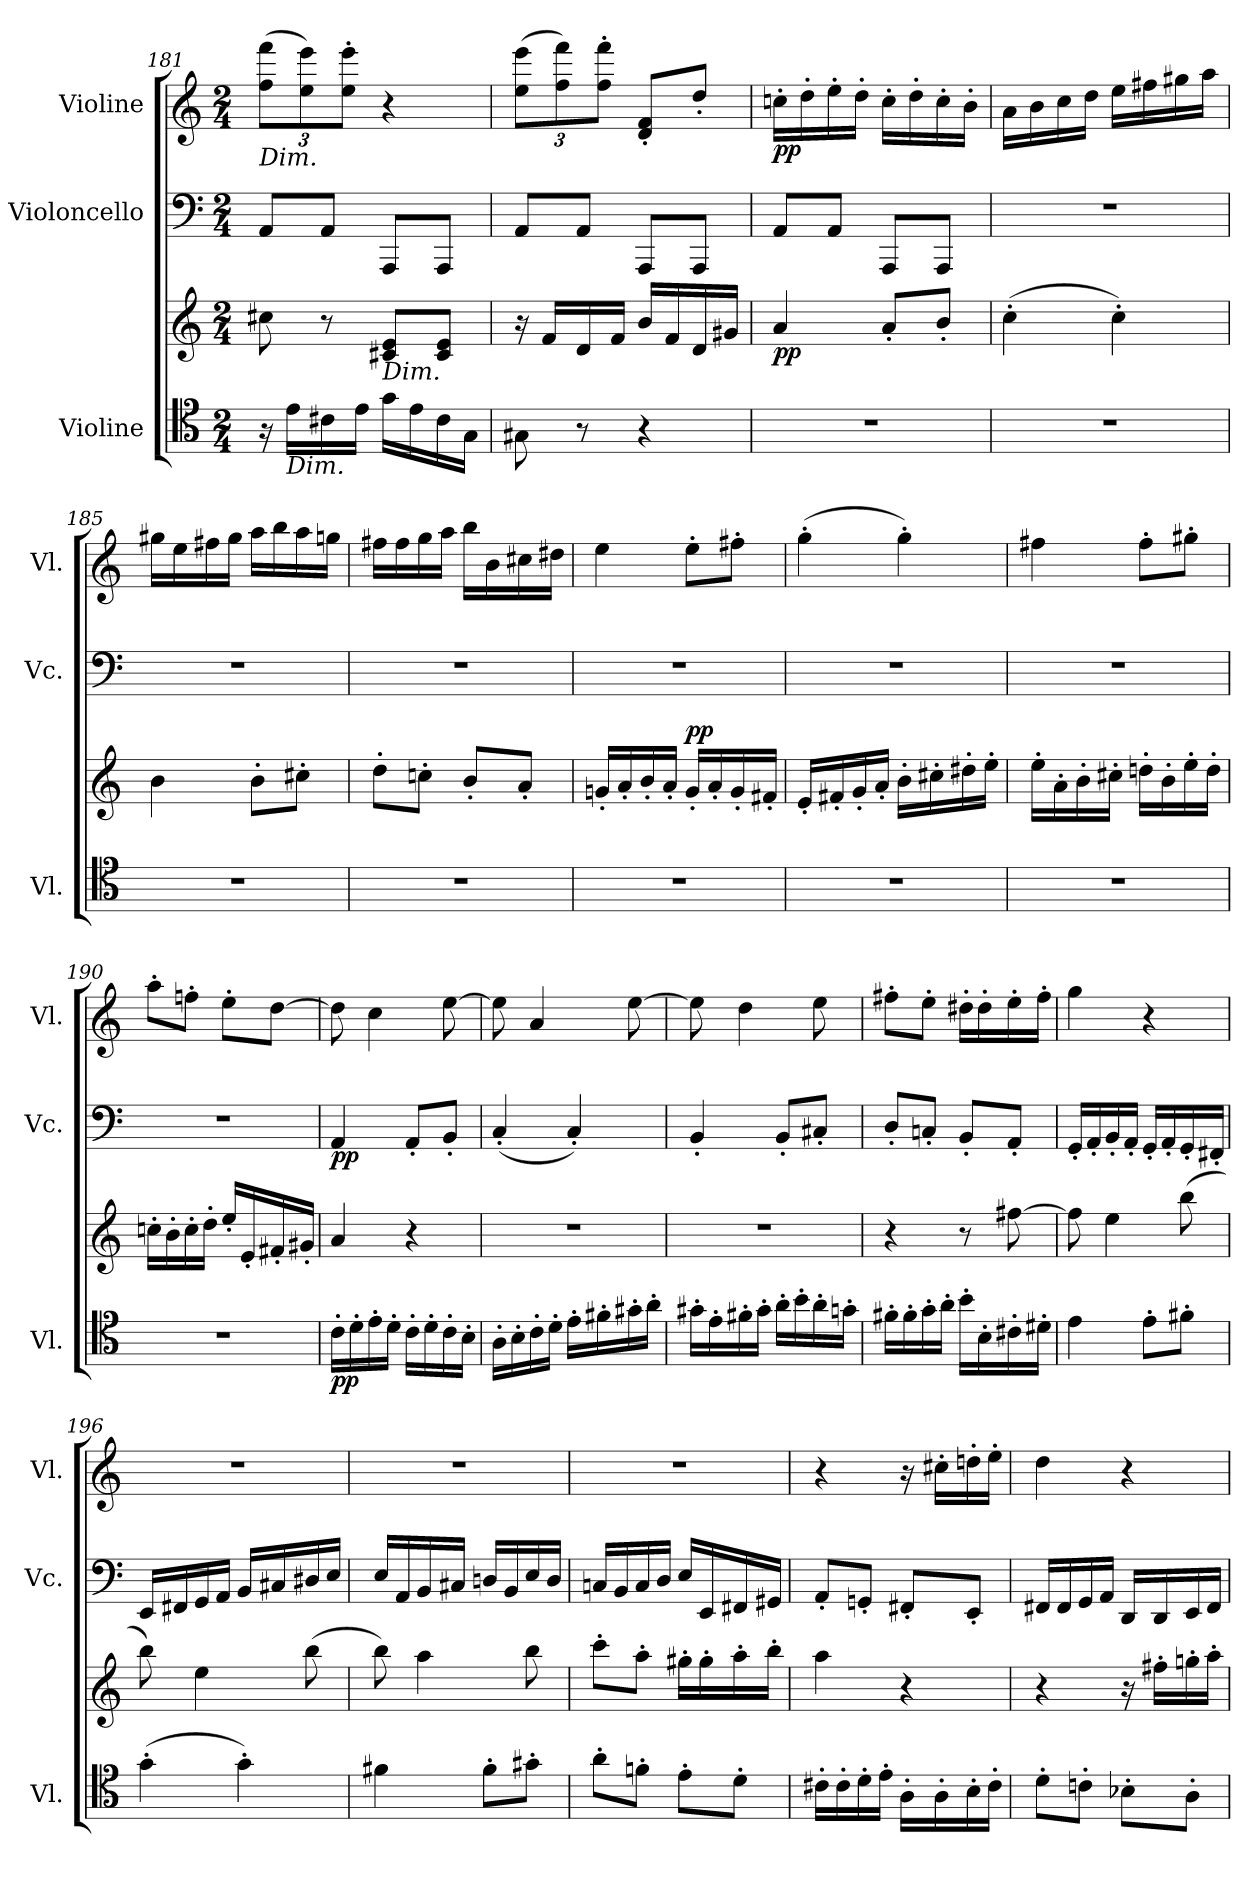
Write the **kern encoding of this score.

**kern	**kern	**dynam	**kern	**dynam	**kern	**dynam
*part3	*part3	*part3	*part2	*part2	*part1	*part1
*staff4	*staff3	*staff3/4	*staff2	*staff2	*staff1	*staff1
*I"Violine	*	*	*I"Violoncello	*	*I"Violine	*
*I'Vl.	*	*	*I'Vc.	*	*I'Vl.	*
*clefC4	*clefG2	*	*clefF4	*	*clefG2	*
*k[]	*k[]	*	*k[]	*	*k[]	*
*M2/4	*M2/4	*	*M2/4	*	*M2/4	*
*	*	*	*	*	*Xbrackettup	*
=181	=181	=181	=181	=181	=181	=181
!	!	!	!	!	!LO:TX:b:i:t=Dim.	!
16r	8cc#X\	.	8AA/L	.	(>12ff\ 12fff\L	.
!LO:TX:b:i:t=Dim.	!	!	!	!	!	!
16e\LL	.	.	.	.	.	.
.	.	.	.	.	12ee\ 12eee\)	.
16c#X\	8r	.	8AA/J	.	.	.
.	.	.	.	.	12ee'\ 12eee'\J	.
16e\JJ	.	.	.	.	.	.
!	!LO:TX:b:i:t=Dim.	!	!	!	!	!
16g\LL	8c#X/ 8e/L	.	8AAA/L	.	4r	.
16e\	.	.	.	.	.	.
16c#\	8c#/ 8e/J	.	8AAA/J	.	.	.
16G\JJ	.	.	.	.	.	.
=182	=182	=182	=182	=182	=182	=182
8G#X\	16r	.	8AA/L	.	(>12ee\ 12eee\L	.
.	16f/LL	.	.	.	.	.
.	.	.	.	.	12ff\ 12fff\)	.
8r	16d/	.	8AA/J	.	.	.
.	.	.	.	.	12ff'\ 12fff'\J	.
.	16f/JJ	.	.	.	.	.
4r	16b/LL	.	8AAA/L	.	8d'/ 8f'/L	.
.	16f/	.	.	.	.	.
.	16d/	.	8AAA/J	.	8dd'/J	.
.	16g#X/JJ	.	.	.	.	.
=183	=183	=183	=183	=183	=183	=183
!	!	!LO:DY:b	!	!	!	!LO:DY:b
2r	4a/	pp	8AA/L	.	16ccn'\LL	pp
.	.	.	.	.	16dd'\	.
.	.	.	8AA/J	.	16ee'\	.
.	.	.	.	.	16dd'\JJ	.
.	8a'/L	.	8AAA/L	.	16cc'\LL	.
.	.	.	.	.	16dd'\	.
.	8b'/J	.	8AAA/J	.	16cc'\	.
.	.	.	.	.	16b'\JJ	.
=184	=184	=184	=184	=184	=184	=184
2r	(>4cc'\	.	2r	.	16a\LL	.
.	.	.	.	.	16b\	.
.	.	.	.	.	16cc\	.
.	.	.	.	.	16dd\JJ	.
.	4cc'\)	.	.	.	16ee\LL	.
.	.	.	.	.	16ff#X\	.
.	.	.	.	.	16gg#X\	.
.	.	.	.	.	16aa\JJ	.
=185	=185	=185	=185	=185	=185	=185
2r	4b\	.	2r	.	16gg#X\LL	.
.	.	.	.	.	16ee\	.
.	.	.	.	.	16ff#X\	.
.	.	.	.	.	16gg#\JJ	.
.	8b'\L	.	.	.	16aa\LL	.
.	.	.	.	.	16bb\	.
.	8cc#X'\J	.	.	.	16aa\	.
.	.	.	.	.	16ggn\JJ	.
=186	=186	=186	=186	=186	=186	=186
2r	8dd'\L	.	2r	.	16ff#X\LL	.
.	.	.	.	.	16ff#\	.
.	8ccn'\J	.	.	.	16gg\	.
.	.	.	.	.	16aa\JJ	.
.	8b'/L	.	.	.	16bb\LL	.
.	.	.	.	.	16b\	.
.	8a'/J	.	.	.	16cc#X\	.
.	.	.	.	.	16dd#X\JJ	.
=187	=187	=187	=187	=187	=187	=187
2r	16gn'/LL	.	2r	.	4ee\	.
.	16a'/	.	.	.	.	.
.	16b'/	.	.	.	.	.
.	16a'/JJ	.	.	.	.	.
!	!	!LO:DY:a	!	!	!	!
.	16g'/LL	pp	.	.	8ee'\L	.
.	16a'/	.	.	.	.	.
.	16g'/	.	.	.	8ff#X'\J	.
.	16f#X'/JJ	.	.	.	.	.
=188	=188	=188	=188	=188	=188	=188
2r	16e'/LL	.	2r	.	(>4gg'\	.
.	16f#X'/	.	.	.	.	.
.	16g'/	.	.	.	.	.
.	16a'/JJ	.	.	.	.	.
.	16b'\LL	.	.	.	4gg'\)	.
.	16cc#X'\	.	.	.	.	.
.	16dd#X'\	.	.	.	.	.
.	16ee'\JJ	.	.	.	.	.
=189	=189	=189	=189	=189	=189	=189
2r	16ee'\LL	.	2r	.	4ff#X\	.
.	16a'\	.	.	.	.	.
.	16b'\	.	.	.	.	.
.	16cc#X'\JJ	.	.	.	.	.
.	16ddn'\LL	.	.	.	8ff#'\L	.
.	16b'\	.	.	.	.	.
.	16ee'\	.	.	.	8gg#X'\J	.
.	16dd'\JJ	.	.	.	.	.
=190	=190	=190	=190	=190	=190	=190
2r	16ccn'\LL	.	2r	.	8aa'\L	.
.	16b'\	.	.	.	.	.
.	16cc'\	.	.	.	8ffn'\J	.
.	16dd'\JJ	.	.	.	.	.
.	16ee'/LL	.	.	.	8ee'\L	.
.	16e'/	.	.	.	.	.
.	16f#X'/	.	.	.	[8dd\J	.
.	16g#X'/JJ	.	.	.	.	.
=191	=191	=191	=191	=191	=191	=191
!	!	!LO:DY:b=2	!	!LO:DY:b	!	!
16c'\LL	4a/	pp	4AA/	pp	8dd\]	.
16d'\	.	.	.	.	.	.
16e'\	.	.	.	.	4cc\	.
16d'\JJ	.	.	.	.	.	.
16c'\LL	4r	.	8AA'/L	.	.	.
16d'\	.	.	.	.	.	.
16c'\	.	.	8BB'/J	.	[8ee\	.
16B'\JJ	.	.	.	.	.	.
=192	=192	=192	=192	=192	=192	=192
16A'\LL	2r	.	(<4C'/	.	8ee\]	.
16B'\	.	.	.	.	.	.
16c'\	.	.	.	.	4a/	.
16d'\JJ	.	.	.	.	.	.
16e'\LL	.	.	4C'/)	.	.	.
16f#X'\	.	.	.	.	.	.
16g#X'\	.	.	.	.	[8ee\	.
16a'\JJ	.	.	.	.	.	.
=193	=193	=193	=193	=193	=193	=193
16g#X'\LL	2r	.	4BB'/	.	8ee\]	.
16e'\	.	.	.	.	.	.
16f#X'\	.	.	.	.	4dd\	.
16g#'\JJ	.	.	.	.	.	.
16a'\LL	.	.	8BB'/L	.	.	.
16b'\	.	.	.	.	.	.
16a'\	.	.	8C#X'/J	.	8ee\	.
16gn'\JJ	.	.	.	.	.	.
=194	=194	=194	=194	=194	=194	=194
16f#X'\LL	4r	.	8D'/L	.	8ff#X'\L	.
16f#'\	.	.	.	.	.	.
16g'\	.	.	8Cn'/J	.	8ee'\J	.
16a'\JJ	.	.	.	.	.	.
16b'\LL	8r	.	8BB'/L	.	16dd#X'\LL	.
16B'\	.	.	.	.	16dd#'\	.
16c#X'\	[8ff#X\	.	8AA'/J	.	16ee'\	.
16d#X'\JJ	.	.	.	.	16ff#'\JJ	.
=195	=195	=195	=195	=195	=195	=195
4e\	8ff#\]	.	16GG'/LL	.	4gg\	.
.	.	.	16AA'/	.	.	.
.	4ee\	.	16BB'/	.	.	.
.	.	.	16AA'/JJ	.	.	.
8e'\L	.	.	16GG'/LL	.	4r	.
.	.	.	16AA'/	.	.	.
8f#X'\J	(>8bb\	.	16GG'/	.	.	.
.	.	.	16FF#X'/JJ	.	.	.
=196	=196	=196	=196	=196	=196	=196
(>4g'\	8bb\)	.	16EE/LL	.	2r	.
.	.	.	16FF#X/	.	.	.
.	4ee\	.	16GG/	.	.	.
.	.	.	16AA/JJ	.	.	.
4g'\)	.	.	16BB/LL	.	.	.
.	.	.	16C#X/	.	.	.
.	(>8bb\	.	16D#X/	.	.	.
.	.	.	16E/JJ	.	.	.
=197	=197	=197	=197	=197	=197	=197
4f#X\	8bb\)	.	16E/LL	.	2r	.
.	.	.	16AA/	.	.	.
.	4aa\	.	16BB/	.	.	.
.	.	.	16C#X/JJ	.	.	.
8f#'\L	.	.	16Dn/LL	.	.	.
.	.	.	16BB/	.	.	.
8g#X'\J	8bb\	.	16E/	.	.	.
.	.	.	16D/JJ	.	.	.
=198	=198	=198	=198	=198	=198	=198
8a'\L	8ccc'\L	.	16Cn/LL	.	2r	.
.	.	.	16BB/	.	.	.
8fn'\J	8aa'\J	.	16C/	.	.	.
.	.	.	16D/JJ	.	.	.
8e'\L	16gg#X'\LL	.	16E/LL	.	.	.
.	16gg#'\	.	16EE/	.	.	.
8d'\J	16aa'\	.	16FF#X/	.	.	.
.	16bb'\JJ	.	16GG#X/JJ	.	.	.
=199	=199	=199	=199	=199	=199	=199
16c#X'\LL	4aa\	.	8AA'/L	.	4r	.
16c#'\	.	.	.	.	.	.
16d'\	.	.	8GGn'/J	.	.	.
16e'\JJ	.	.	.	.	.	.
16A'\LL	4r	.	8FF#X'/L	.	16r	.
16A'\	.	.	.	.	16cc#X'\LL	.
16B'\	.	.	8EE'/J	.	16ddn'\	.
16c#'\JJ	.	.	.	.	16ee'\JJ	.
=200	=200	=200	=200	=200	=200	=200
8d'\L	4r	.	16FF#X/LL	.	4dd\	.
.	.	.	16FF#/	.	.	.
8cn'\J	.	.	16GG/	.	.	.
.	.	.	16AA/JJ	.	.	.
8B-X'\L	16r	.	16DD/LL	.	4r	.
.	16ff#X'\LL	.	16DD/	.	.	.
8A'\J	16ggn'\	.	16EE/	.	.	.
.	16aa'\JJ	.	16FF#/JJ	.	.	.
=	=	=	=	=	=	=
*-	*-	*-	*-	*-	*-	*-
